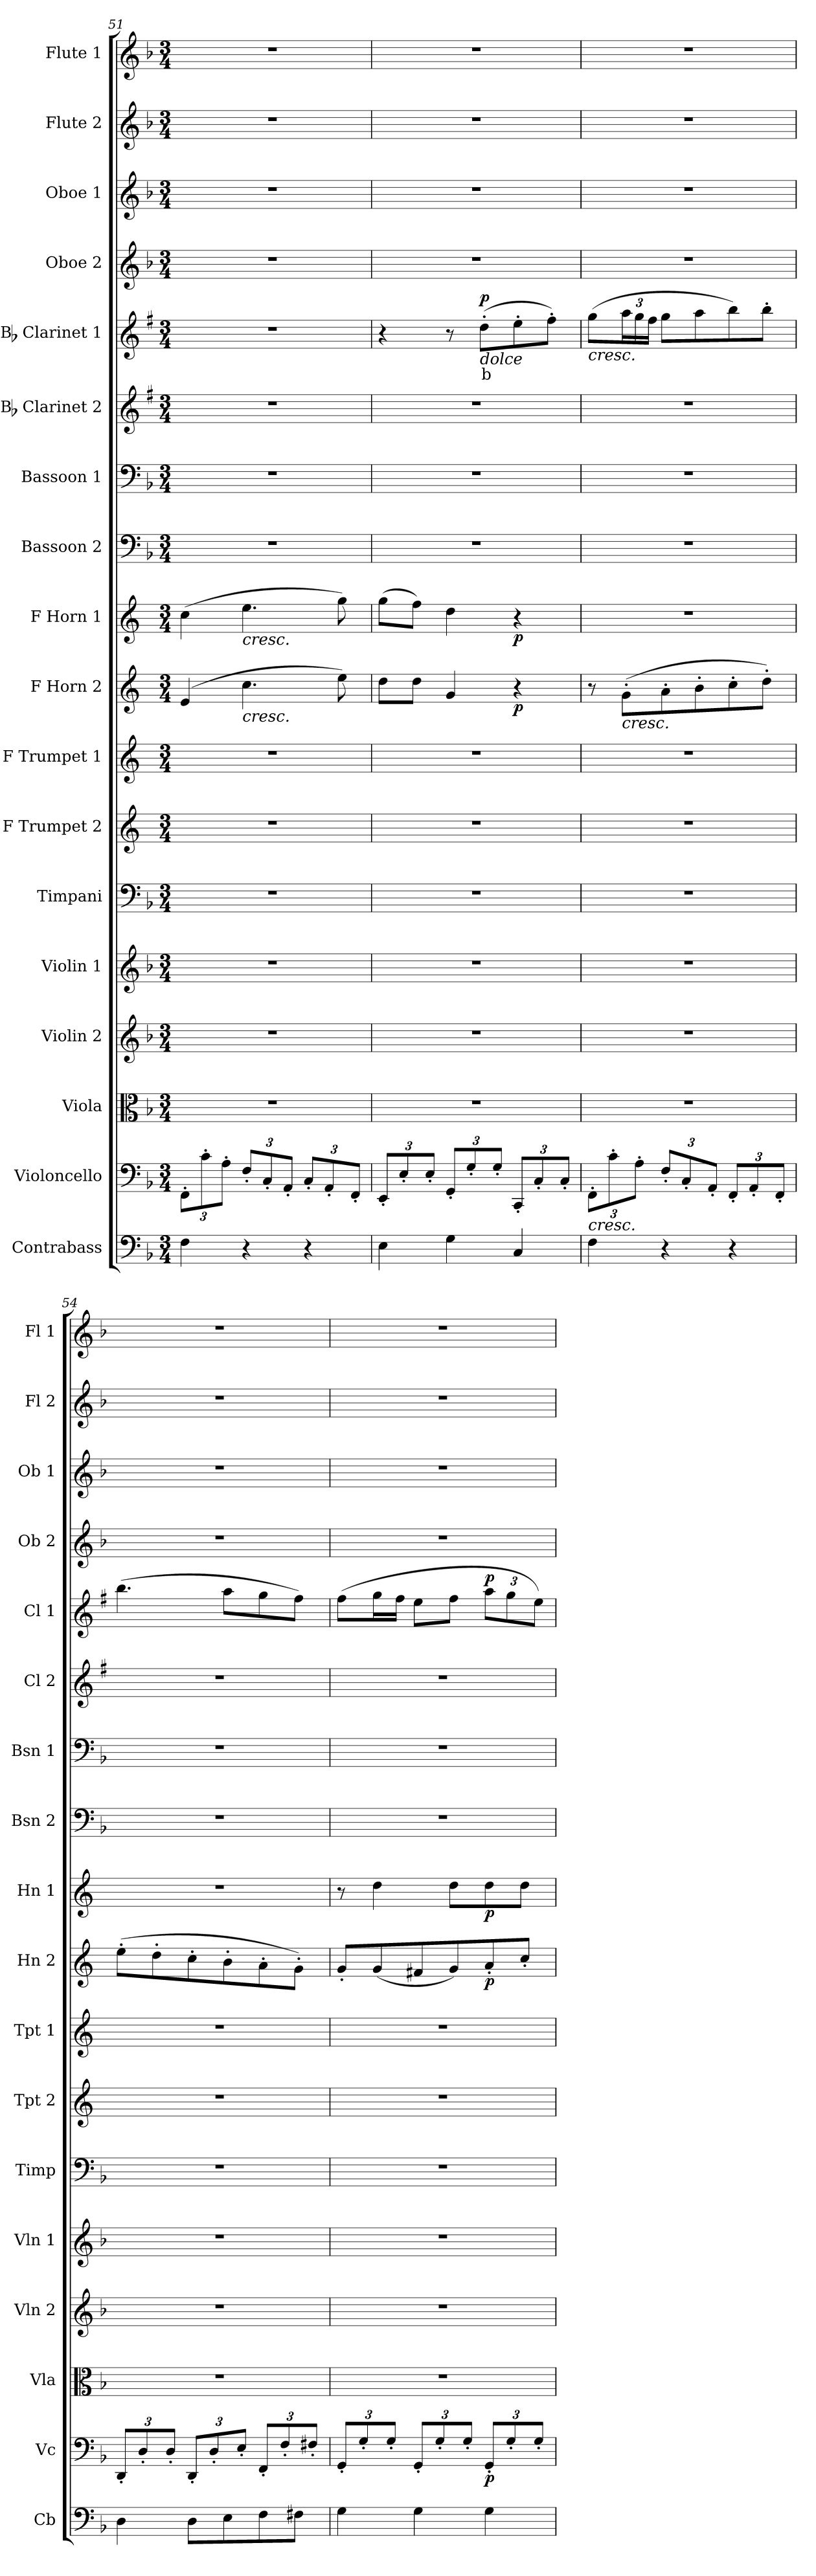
**kern	**kern	**dynam	**kern	**kern	**kern	**kern	**kern	**kern	**kern	**dynam	**kern	**dynam	**kern	**kern	**kern	**kern	**text	**dynam	**kern	**kern	**kern	**kern
*part18	*part17	*part17	*part16	*part15	*part14	*part13	*part12	*part11	*part10	*part10	*part9	*part9	*part8	*part7	*part6	*part5	*part5	*part5	*part4	*part3	*part2	*part1
*staff18	*staff17	*staff17	*staff16	*staff15	*staff14	*staff13	*staff12	*staff11	*staff10	*staff10	*staff9	*staff9	*staff8	*staff7	*staff6	*staff5	*staff5	*staff5	*staff4	*staff3	*staff2	*staff1
*I"Contrabass	*I"Violoncello	*	*I"Viola	*I"Violin 2	*I"Violin 1	*I"Timpani	*I"F Trumpet 2	*I"F Trumpet 1	*I"F Horn 2	*	*I"F Horn 1	*	*I"Bassoon 2	*I"Bassoon 1	*I"Bb Clarinet 2	*I"Bb Clarinet 1	*	*	*I"Oboe 2	*I"Oboe 1	*I"Flute 2	*I"Flute 1
*I'Cb	*I'Vc	*	*I'Vla	*I'Vln 2	*I'Vln 1	*I'Timp	*I'Tpt 2	*I'Tpt 1	*I'Hn 2	*	*I'Hn 1	*	*I'Bsn 2	*I'Bsn 1	*I'Cl 2	*I'Cl 1	*	*	*I'Ob 2	*I'Ob 1	*I'Fl 2	*I'Fl 1
*clefF4	*clefF4	*	*clefC3	*clefG2	*clefG2	*clefF4	*clefG2	*clefG2	*clefG2	*	*clefG2	*	*clefF4	*clefF4	*clefG2	*clefG2	*	*	*clefG2	*clefG2	*clefG2	*clefG2
*ITrd7c12	*	*	*	*	*	*	*ITrd-3c-5	*ITrd-3c-5	*ITrd4c7	*	*ITrd4c7	*	*	*	*ITrd1c2	*ITrd1c2	*	*	*	*	*	*
*k[b-]	*k[b-]	*	*k[b-]	*k[b-]	*k[b-]	*k[b-]	*k[b-]	*k[b-]	*k[b-]	*	*k[b-]	*	*k[b-]	*k[b-]	*k[b-]	*k[b-]	*	*	*k[b-]	*k[b-]	*k[b-]	*k[b-]
*M3/4	*M3/4	*	*M3/4	*M3/4	*M3/4	*M3/4	*M3/4	*M3/4	*M3/4	*	*M3/4	*	*M3/4	*M3/4	*M3/4	*M3/4	*	*	*M3/4	*M3/4	*M3/4	*M3/4
*	*Xbrackettup	*	*	*	*	*	*	*	*	*	*	*	*	*	*	*	*	*	*	*	*	*
=51	=51	=51	=51	=51	=51	=51	=51	=51	=51	=51	=51	=51	=51	=51	=51	=51	=51	=51	=51	=51	=51	=51
4FF\	12FF'\L	.	2.r	2.r	2.r	2.r	2.r	2.r	(4A/	.	(4f\	.	2.r	2.r	2.r	2.r	.	.	2.r	2.r	2.r	2.r
.	12c'\	.	.	.	.	.	.	.	.	.	.	.	.	.	.	.	.	.	.	.	.	.
.	12A'\J	.	.	.	.	.	.	.	.	.	.	.	.	.	.	.	.	.	.	.	.	.
!	!	!	!	!	!	!	!	!	!	!	!LO:TX:b:i:t=cresc.	!	!	!	!	!	!	!	!	!	!	!
!	!	!	!	!	!	!	!	!	!LO:TX:b:i:t=cresc.	!	!	!	!	!	!	!	!	!	!	!	!	!
4r	12F'/L	.	.	.	.	.	.	.	4.f\	.	4.a\	.	.	.	.	.	.	.	.	.	.	.
.	12C'/	.	.	.	.	.	.	.	.	.	.	.	.	.	.	.	.	.	.	.	.	.
.	12AA'/J	.	.	.	.	.	.	.	.	.	.	.	.	.	.	.	.	.	.	.	.	.
4r	12C'/L	.	.	.	.	.	.	.	.	.	.	.	.	.	.	.	.	.	.	.	.	.
.	12AA'/	.	.	.	.	.	.	.	.	.	.	.	.	.	.	.	.	.	.	.	.	.
.	.	.	.	.	.	.	.	.	8a\)	.	8cc\)	.	.	.	.	.	.	.	.	.	.	.
.	12FF'/J	.	.	.	.	.	.	.	.	.	.	.	.	.	.	.	.	.	.	.	.	.
=52	=52	=52	=52	=52	=52	=52	=52	=52	=52	=52	=52	=52	=52	=52	=52	=52	=52	=52	=52	=52	=52	=52
4EE\	12EE'/L	.	2.r	2.r	2.r	2.r	2.r	2.r	8g\L	.	(8cc\L	.	2.r	2.r	2.r	4r	.	.	2.r	2.r	2.r	2.r
.	12E'/	.	.	.	.	.	.	.	.	.	.	.	.	.	.	.	.	.	.	.	.	.
.	.	.	.	.	.	.	.	.	8g\J	.	8b-\J)	.	.	.	.	.	.	.	.	.	.	.
.	12E'/J	.	.	.	.	.	.	.	.	.	.	.	.	.	.	.	.	.	.	.	.	.
4GG\	12GG'/L	.	.	.	.	.	.	.	4c/	.	4g\	.	.	.	.	8r	.	.	.	.	.	.
.	12G'/	.	.	.	.	.	.	.	.	.	.	.	.	.	.	.	.	.	.	.	.	.
!	!	!	!	!	!	!	!	!	!	!	!	!	!	!	!	!LO:TX:b:i:t=dolce	!	!	!	!	!	!
!	!	!	!	!	!	!	!	!	!	!	!	!	!	!	!	!	!LO:LY:b:color=#FF0000	!LO:DY:b	!	!	!	!
.	.	.	.	.	.	.	.	.	.	.	.	.	.	.	.	(8cc'\L	b	p	.	.	.	.
.	12G'/J	.	.	.	.	.	.	.	.	.	.	.	.	.	.	.	.	.	.	.	.	.
!	!	!	!	!	!	!	!	!	!	!LO:DY:b	!	!LO:DY:b	!	!	!	!	!	!	!	!	!	!
4CC/	12CC'/L	.	.	.	.	.	.	.	4r	p	4r	p	.	.	.	8dd'\	.	.	.	.	.	.
.	12C'/	.	.	.	.	.	.	.	.	.	.	.	.	.	.	.	.	.	.	.	.	.
.	.	.	.	.	.	.	.	.	.	.	.	.	.	.	.	8ee'\J)	.	.	.	.	.	.
.	12C'/J	.	.	.	.	.	.	.	.	.	.	.	.	.	.	.	.	.	.	.	.	.
!!LO:PB:g=z
=53	=53	=53	=53	=53	=53	=53	=53	=53	=53	=53	=53	=53	=53	=53	=53	=53	=53	=53	=53	=53	=53	=53
!	!	!	!	!	!	!	!	!	!	!	!	!	!	!	!	!LO:TX:b:i:t=cresc.	!	!	!	!	!	!
!	!LO:TX:b:i:t=cresc.	!	!	!	!	!	!	!	!	!	!	!	!	!	!	!	!	!	!	!	!	!
4FF\	12FF'\L	.	2.r	2.r	2.r	2.r	2.r	2.r	8r	.	2.r	.	2.r	2.r	2.r	(8ff\L	.	.	2.r	2.r	2.r	2.r
.	12c'\	.	.	.	.	.	.	.	.	.	.	.	.	.	.	.	.	.	.	.	.	.
*	*	*	*	*	*	*	*	*	*	*	*	*	*	*	*	*Xbrackettup	*	*	*	*	*	*
!	!	!	!	!	!	!	!	!	!LO:TX:b:i:t=cresc.	!	!	!	!	!	!	!	!	!	!	!	!	!
.	.	.	.	.	.	.	.	.	(8c'\L	.	.	.	.	.	.	24gg\L	.	.	.	.	.	.
.	12A'\J	.	.	.	.	.	.	.	.	.	.	.	.	.	.	24ff\	.	.	.	.	.	.
.	.	.	.	.	.	.	.	.	.	.	.	.	.	.	.	24ee\JJ	.	.	.	.	.	.
4r	12F'/L	.	.	.	.	.	.	.	8d'\	.	.	.	.	.	.	8ff\L	.	.	.	.	.	.
.	12C'/	.	.	.	.	.	.	.	.	.	.	.	.	.	.	.	.	.	.	.	.	.
.	.	.	.	.	.	.	.	.	8e'\	.	.	.	.	.	.	8gg\	.	.	.	.	.	.
.	12AA'/J	.	.	.	.	.	.	.	.	.	.	.	.	.	.	.	.	.	.	.	.	.
4r	12FF'/L	.	.	.	.	.	.	.	8f'\	.	.	.	.	.	.	8aa\)	.	.	.	.	.	.
.	12AA'/	.	.	.	.	.	.	.	.	.	.	.	.	.	.	.	.	.	.	.	.	.
.	.	.	.	.	.	.	.	.	8g'\J)	.	.	.	.	.	.	8aa'\J	.	.	.	.	.	.
.	12FF'/J	.	.	.	.	.	.	.	.	.	.	.	.	.	.	.	.	.	.	.	.	.
=54	=54	=54	=54	=54	=54	=54	=54	=54	=54	=54	=54	=54	=54	=54	=54	=54	=54	=54	=54	=54	=54	=54
4DD\	12DD'/L	.	2.r	2.r	2.r	2.r	2.r	2.r	(8a'\L	.	2.r	.	2.r	2.r	2.r	(4.aa\	.	.	2.r	2.r	2.r	2.r
.	12D'/	.	.	.	.	.	.	.	.	.	.	.	.	.	.	.	.	.	.	.	.	.
.	.	.	.	.	.	.	.	.	8g'\	.	.	.	.	.	.	.	.	.	.	.	.	.
.	12D'/J	.	.	.	.	.	.	.	.	.	.	.	.	.	.	.	.	.	.	.	.	.
8DD\L	12DD'/L	.	.	.	.	.	.	.	8f'\	.	.	.	.	.	.	.	.	.	.	.	.	.
.	12D'/	.	.	.	.	.	.	.	.	.	.	.	.	.	.	.	.	.	.	.	.	.
8EE\	.	.	.	.	.	.	.	.	8e'\	.	.	.	.	.	.	8gg\L	.	.	.	.	.	.
.	12E'/J	.	.	.	.	.	.	.	.	.	.	.	.	.	.	.	.	.	.	.	.	.
8FF\	12FF'/L	.	.	.	.	.	.	.	8d'\	.	.	.	.	.	.	8ff\	.	.	.	.	.	.
.	12F'/	.	.	.	.	.	.	.	.	.	.	.	.	.	.	.	.	.	.	.	.	.
8FF#X\J	.	.	.	.	.	.	.	.	8c'\J)	.	.	.	.	.	.	8ee\J)	.	.	.	.	.	.
.	12F#X'/J	.	.	.	.	.	.	.	.	.	.	.	.	.	.	.	.	.	.	.	.	.
=55	=55	=55	=55	=55	=55	=55	=55	=55	=55	=55	=55	=55	=55	=55	=55	=55	=55	=55	=55	=55	=55	=55
4GG\	12GG'/L	.	2.r	2.r	2.r	2.r	2.r	2.r	8c'/L	.	8r	.	2.r	2.r	2.r	(8ee\L	.	.	2.r	2.r	2.r	2.r
.	12G'/	.	.	.	.	.	.	.	.	.	.	.	.	.	.	.	.	.	.	.	.	.
.	.	.	.	.	.	.	.	.	(8c/	.	4g\	.	.	.	.	16ff\L	.	.	.	.	.	.
.	12G'/J	.	.	.	.	.	.	.	.	.	.	.	.	.	.	.	.	.	.	.	.	.
.	.	.	.	.	.	.	.	.	.	.	.	.	.	.	.	16ee\JJ	.	.	.	.	.	.
4GG\	12GG'/L	.	.	.	.	.	.	.	8Bn/	.	.	.	.	.	.	8dd\L	.	.	.	.	.	.
.	12G'/	.	.	.	.	.	.	.	.	.	.	.	.	.	.	.	.	.	.	.	.	.
.	.	.	.	.	.	.	.	.	8c/)	.	8g\L	.	.	.	.	8ee\J	.	.	.	.	.	.
.	12G'/J	.	.	.	.	.	.	.	.	.	.	.	.	.	.	.	.	.	.	.	.	.
!	!	!LO:DY:b	!	!	!	!	!	!	!	!LO:DY:b	!	!LO:DY:b	!	!	!	!	!	!LO:DY:b	!	!	!	!
4GG\	12GG'/L	p	.	.	.	.	.	.	8d'/	p	8g\	p	.	.	.	12gg\L	.	p	.	.	.	.
.	12G'/	.	.	.	.	.	.	.	.	.	.	.	.	.	.	12ff\	.	.	.	.	.	.
.	.	.	.	.	.	.	.	.	8f'/J	.	8g\J	.	.	.	.	.	.	.	.	.	.	.
.	12G'/J	.	.	.	.	.	.	.	.	.	.	.	.	.	.	12dd\J)	.	.	.	.	.	.
=	=	=	=	=	=	=	=	=	=	=	=	=	=	=	=	=	=	=	=	=	=	=
*-	*-	*-	*-	*-	*-	*-	*-	*-	*-	*-	*-	*-	*-	*-	*-	*-	*-	*-	*-	*-	*-	*-
